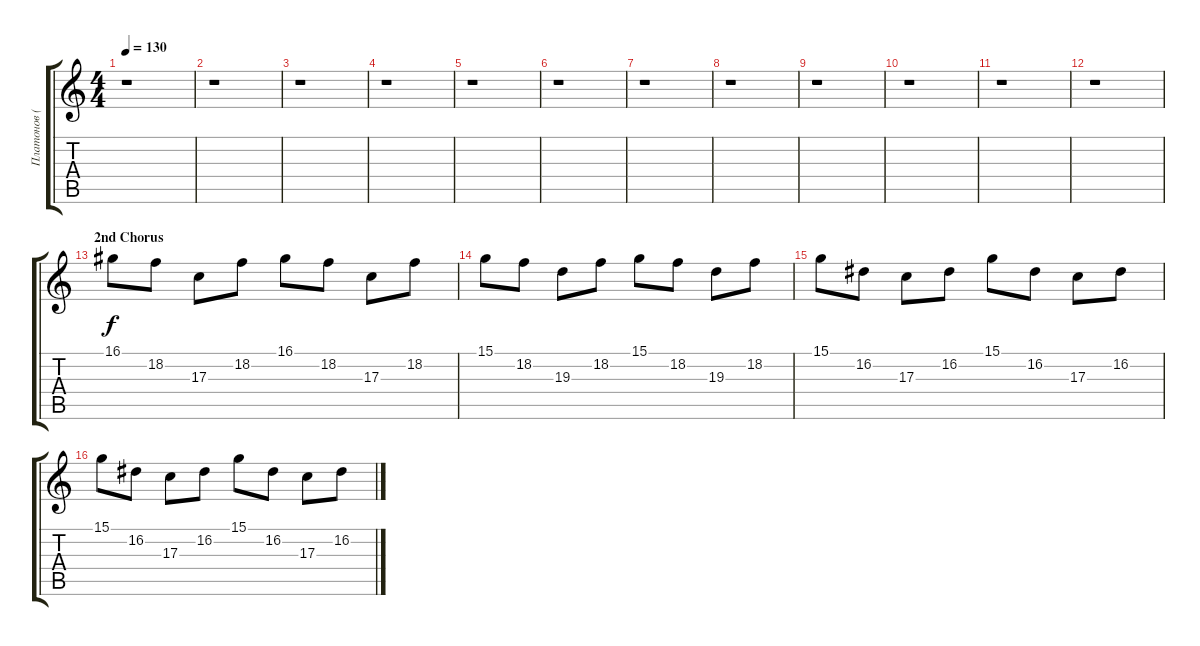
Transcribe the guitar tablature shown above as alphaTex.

\track ("Платонов (Клавиш. 1)" "Платонов (") {instrument pad1newage}
\staff {score tabs}
\tuning (E4 B3 G3 D3 A2 E2) {hide}
\ts (4 4)
\tempo 130
\clef g2
\ks c
r.1{dy f} |
r.1 |
r.1 |
r.1 |
r.1 |
r.1 |
r.1 |
r.1 |
r.1 |
r.1 |
r.1 |
r.1 |
\section ("" "2nd Chorus")
16.1.8{volume 8} 18.2.8 17.3.8 18.2.8 16.1.8 18.2.8 17.3.8 18.2.8 |
15.1.8 18.2.8 19.3.8 18.2.8 15.1.8 18.2.8 19.3.8 18.2.8 |
15.1.8 16.2.8 17.3.8 16.2.8 15.1.8 16.2.8 17.3.8 16.2.8 |
15.1.8 16.2.8 17.3.8 16.2.8 15.1.8 16.2.8 17.3.8 16.2.8
